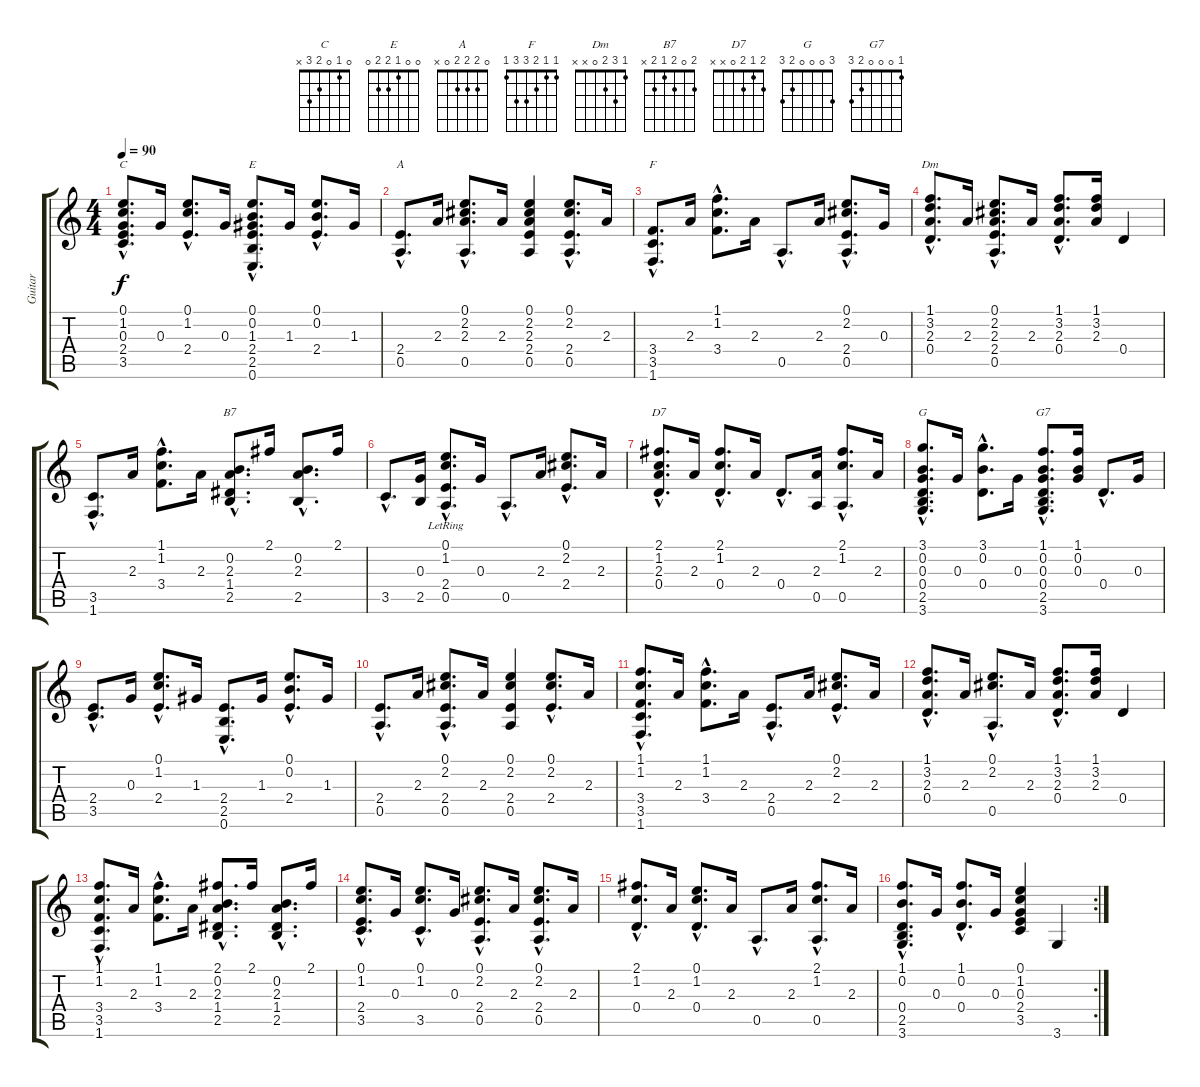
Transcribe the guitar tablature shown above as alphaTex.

\track ("Guitar" "Guitar") {instrument acousticguitarnylon}
\staff {score tabs}
\tuning (E4 B3 G3 D3 A2 E2) {hide}
\chord ("C" 0 1 0 2 3 x)
\chord ("E" 0 0 1 2 2 0)
\chord ("A" 0 2 2 2 0 x)
\chord ("F" 1 1 2 3 3 1)
\chord ("Dm" 1 3 2 0 x x)
\chord ("B7" 2 0 2 1 2 x)
\chord ("D7" 2 1 2 0 x x)
\chord ("G" 3 0 0 0 2 3)
\chord ("G7" 1 0 0 0 2 3)
\ts (4 4)
\tempo 90
\clef g2
\ks c
(0.1{hac} 1.2{hac} 0.3{hac} 2.4{hac} 3.5{hac}).8{d ch "C" dy f} 0.3.16 (0.1{hac} 1.2{hac} 2.4{hac}).8{d} 0.3.16 (0.1{hac} 0.2{hac} 1.3{hac} 2.4{hac} 2.5{hac} 0.6{hac}).8{d ch "E"} 1.3.16 (0.1{hac} 0.2{hac} 2.4{hac}).8{d} 1.3.16 |
(2.4{hac} 0.5{hac}).8{d ch "A"} 2.3.16 (0.1{hac} 2.2{hac} 2.3{hac} 0.5{hac}).8{d} 2.3.16 (0.1 2.2 2.3 2.4 0.5).4 (0.1{hac} 2.2{hac} 2.4{hac} 0.5{hac}).8{d} 2.3.16 |
(3.4{hac} 3.5{hac} 1.6{hac}).8{d ch "F"} 2.3.16 (1.1{hac} 1.2{hac} 3.4{hac}).8{d} 2.3.16 0.5{hac}.8{d} 2.3.16 (0.1{hac} 2.2{hac} 2.4{hac} 0.5{hac}).8{d} 0.3.16 |
(1.1{hac} 3.2{hac} 2.3{hac} 0.4{hac}).8{d ch "Dm"} 2.3.16 (0.1{hac} 2.2{hac} 2.3{hac} 2.4{hac} 0.5{hac}).8{d} 2.3.16 (1.1{hac} 3.2{hac} 2.3{hac} 0.4{hac}).8{d} (1.1 3.2 2.3).16 0.4.4 |
(3.5{hac} 1.6{hac}).8{d} 2.3.16 (1.1{hac} 1.2{hac} 3.4{hac}).8{d} 2.3.16 (0.2{hac} 2.3{hac} 1.4{hac} 2.5{hac}).8{d ch "B7"} 2.1.16 (0.2{hac} 2.3{hac} 2.5{hac}).8{d} 2.1.16 |
3.5{hac}.8{d} (0.3 2.5).16 (0.1{hac} 1.2{hac} 2.4{hac} 0.5{hac lr}).8{d} 0.3.16 0.5{hac}.8{d} 2.3.16 (0.1{hac} 2.2{hac} 2.4{hac}).8{d} 2.3.16 |
(2.1{hac} 1.2{hac} 2.3{hac} 0.4{hac}).8{d ch "D7"} 2.3.16 (2.1{hac} 1.2{hac} 0.4{hac}).8{d} 2.3.16 0.4{hac}.8{d} (2.3 0.5).16 (2.1{hac} 1.2{hac} 0.5{hac}).8{d} 2.3.16 |
(3.1{hac} 0.2{hac} 0.3{hac} 0.4{hac} 2.5{hac} 3.6{hac}).8{d ch "G"} 0.3.16 (3.1{hac} 0.2{hac} 0.4{hac}).8{d} 0.3.16 (1.1{hac} 0.2{hac} 0.3{hac} 0.4{hac} 2.5{hac} 3.6{hac}).8{d ch "G7"} (1.1 0.2 0.3).16 0.4{hac}.8{d} 0.3.16 |
(2.4{hac} 3.5{hac}).8{d} 0.3.16 (0.1{hac} 1.2{hac} 2.4{hac}).8{d} 1.3.16 (2.4{hac} 2.5{hac} 0.6{hac}).8{d} 1.3.16 (0.1{hac} 0.2{hac} 2.4{hac}).8{d} 1.3.16 |
(2.4{hac} 0.5{hac}).8{d} 2.3.16 (0.1{hac} 2.2{hac} 2.4{hac} 0.5{hac}).8{d} 2.3.16 (0.1 2.2 2.4 0.5).4 (0.1{hac} 2.2{hac} 2.4{hac}).8{d} 2.3.16 |
(1.1{hac} 1.2{hac} 3.4{hac} 3.5{hac} 1.6{hac}).8{d} 2.3.16 (1.1{hac} 1.2{hac} 3.4{hac}).8{d} 2.3.16 (2.4{hac} 0.5{hac}).8{d} 2.3.16 (0.1{hac} 2.2{hac} 2.4{hac}).8{d} 2.3.16 |
(1.1{hac} 3.2{hac} 2.3{hac} 0.4{hac}).8{d} 2.3.16 (0.1{hac} 2.2{hac} 0.5{hac}).8{d} 2.3.16 (1.1{hac} 3.2{hac} 2.3{hac} 0.4{hac}).8{d} (1.1 3.2 2.3).16 0.4.4 |
(1.1{hac} 1.2{hac} 3.4{hac} 3.5{hac} 1.6{hac}).8{d} 2.3.16 (1.1{hac} 1.2{hac} 3.4{hac}).8{d} 2.3.16 (2.1{hac} 0.2{hac} 2.3{hac} 1.4{hac} 2.5{hac}).8{d} 2.1.16 (0.2{hac} 2.3{hac} 1.4{hac} 2.5{hac}).8{d} 2.1.16 |
(0.1{hac} 1.2{hac} 2.4{hac} 3.5{hac}).8{d} 0.3.16 (0.1{hac} 1.2{hac} 3.5{hac}).8{d} 0.3.16 (0.1{hac} 2.2{hac} 2.4{hac} 0.5{hac}).8{d} 2.3.16 (0.1{hac} 2.2{hac} 2.4{hac} 0.5{hac}).8{d} 2.3.16 |
(2.1{hac} 1.2{hac} 0.4{hac}).8{d} 2.3.16 (0.1{hac} 1.2{hac} 0.4{hac}).8{d} 2.3.16 0.5{hac}.8{d} 2.3.16 (2.1{hac} 1.2{hac} 0.5{hac}).8{d} 2.3.16 |
\rc 2
(1.1{hac} 0.2{hac} 0.4{hac} 2.5{hac} 3.6{hac}).8{d} 0.3.16 (1.1{hac} 0.2{hac} 0.4{hac}).8{d} 0.3.16 (0.1 1.2 0.3 2.4 3.5).4 3.6.4
